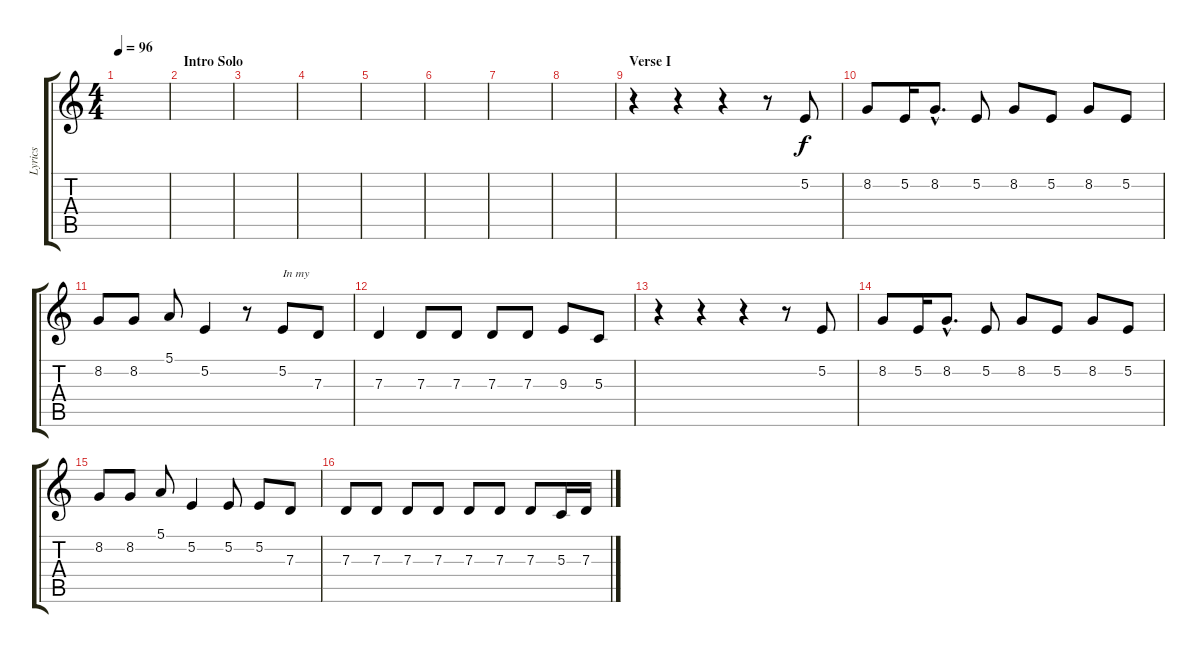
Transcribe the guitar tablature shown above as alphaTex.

\track ("Lyrics" "Lyrics") {instrument lead2sawtooth}
\staff {score tabs}
\tuning (E4 B3 G3 D3 A2 E2) {hide}
\ts (4 4)
\tempo 96
\clef g2
\ks c
|
\section ("" "Intro Solo")
|
|
|
|
|
|
|
\section ("" "Verse I")
r.4 r.4 r.4 r.8 5.2.8 |
8.2.8 5.2.16 8.2{hac}.8{d} 5.2.8 8.2.8 5.2.8 8.2.8 5.2.8 |
8.2.8 8.2.8 5.1.8 5.2.4 r.8 5.2.8{txt "In my"} 7.3.8 |
7.3.4 7.3.8 7.3.8 7.3.8 7.3.8 9.3.8 5.3.8 |
r.4 r.4 r.4 r.8 5.2.8 |
8.2.8 5.2.16 8.2{hac}.8{d} 5.2.8 8.2.8 5.2.8 8.2.8 5.2.8 |
8.2.8 8.2.8 5.1.8 5.2.4 5.2.8 5.2.8 7.3.8 |
7.3.8 7.3.8 7.3.8 7.3.8 7.3.8 7.3.8 7.3.8 5.3.16 7.3.16
